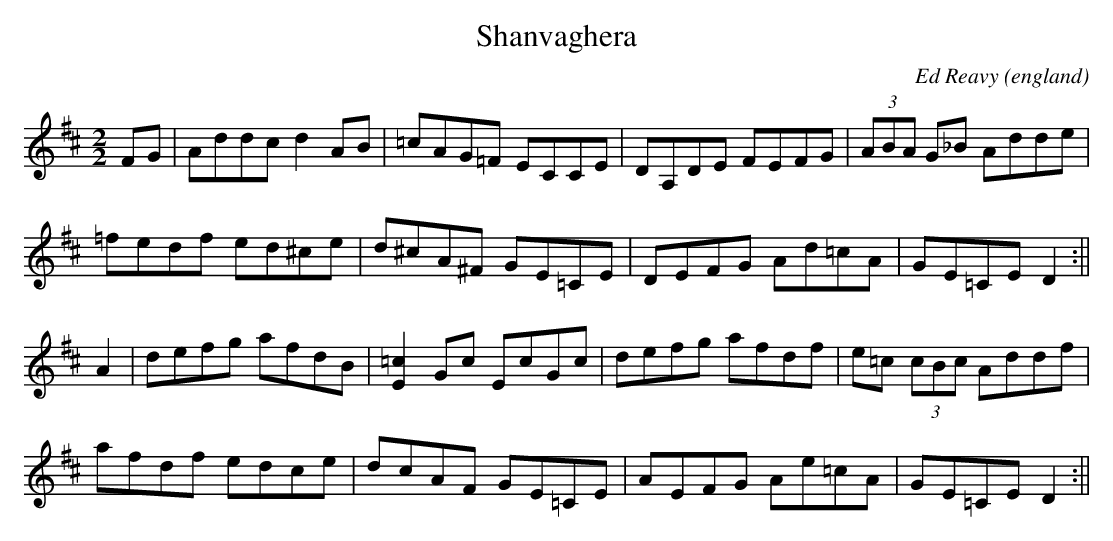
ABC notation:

X:1
T:Shanvaghera
O:england
M:2/2
L:1/8
C:Ed Reavy
K:D
FG | Addc d2 AB|=cAG=F ECCE|DA,DE FEFG|(3ABA G_B Adde|
=fedf ed^ce|d^cA^F GE=CE |DEFG Ad=cA|GE=CE D2:||
A2|defg afdB|[E2=c2] Gc EcGc|defg afdf|e=c (3cBc Addf|
afdf edce|dcAF GE=CE|AEFG Ae=cA|GE=CE D2:||
